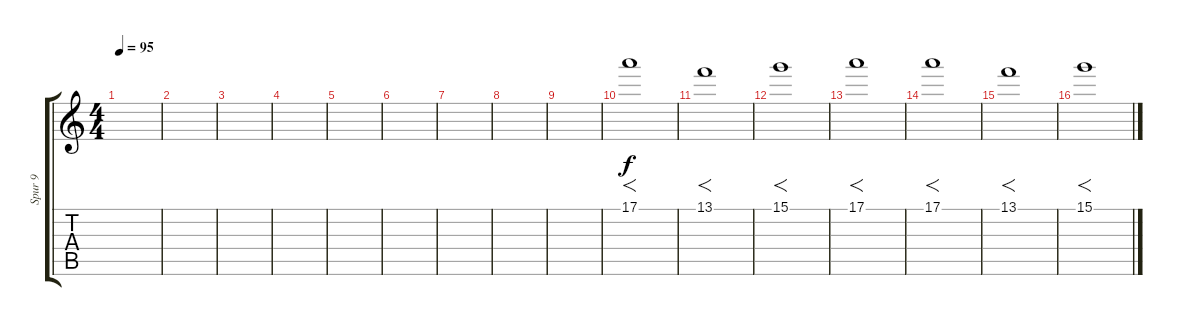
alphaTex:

\track ("Spur 9" "Spur 9") {instrument distortionguitar}
\staff {score tabs}
\tuning (E4 B3 G3 D3 A2 E2) {hide}
\ts (4 4)
\tempo 95
\clef g2
\ks c
|
|
|
|
|
|
|
|
|
17.1.1{f} |
13.1.1{f} |
15.1.1{f} |
17.1.1{f} |
17.1.1{f} |
13.1.1{f} |
15.1.1{f}
